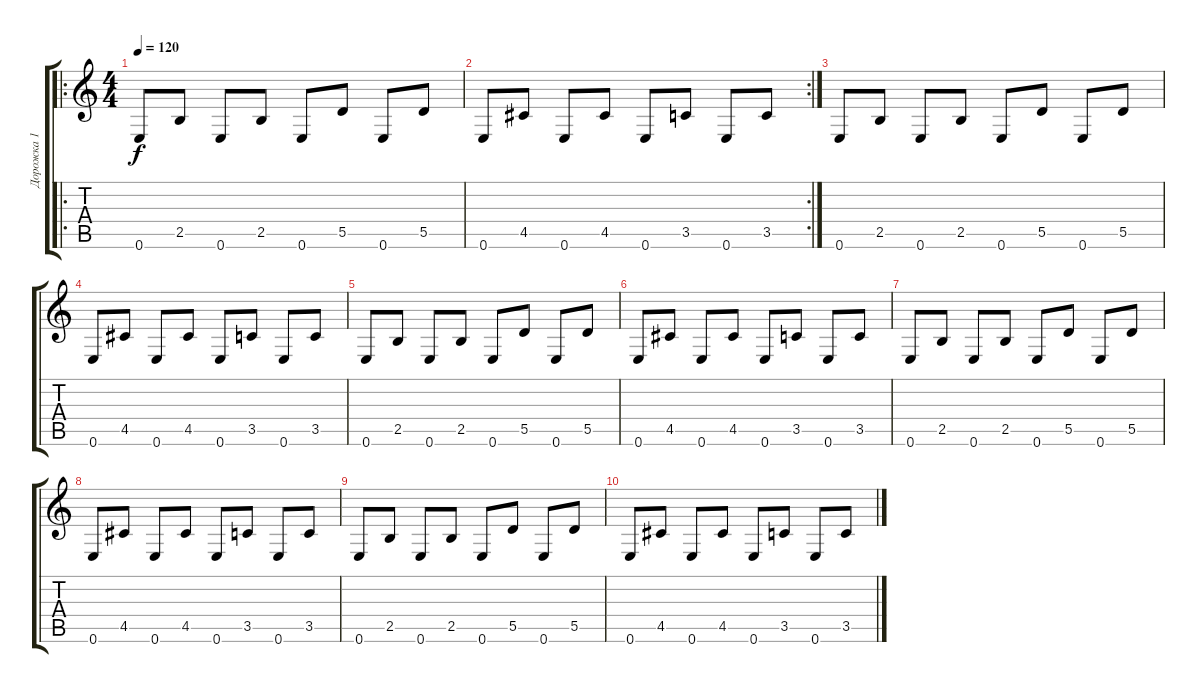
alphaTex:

\track ("Дорожка 1" "Дорожка 1") {instrument acousticbass}
\staff {score tabs}
\tuning (E4 B3 G3 D3 A2 E2) {hide}
\ro
\ts (4 4)
\tempo 120
\clef g2
\ks c
0.6.8{dy f instrument acousticbass} 2.5.8 0.6.8 2.5.8 0.6.8 5.5.8 0.6.8 5.5.8 |
\rc 2
0.6.8 4.5.8 0.6.8 4.5.8 0.6.8 3.5.8 0.6.8 3.5.8 |
0.6.8 2.5.8 0.6.8 2.5.8 0.6.8 5.5.8 0.6.8 5.5.8 |
0.6.8 4.5.8 0.6.8 4.5.8 0.6.8 3.5.8 0.6.8 3.5.8 |
0.6.8 2.5.8 0.6.8 2.5.8 0.6.8 5.5.8 0.6.8 5.5.8 |
0.6.8 4.5.8 0.6.8 4.5.8 0.6.8 3.5.8 0.6.8 3.5.8 |
0.6.8 2.5.8 0.6.8 2.5.8 0.6.8 5.5.8 0.6.8 5.5.8 |
0.6.8 4.5.8 0.6.8 4.5.8 0.6.8 3.5.8 0.6.8 3.5.8 |
0.6.8 2.5.8 0.6.8 2.5.8 0.6.8 5.5.8 0.6.8 5.5.8 |
0.6.8 4.5.8 0.6.8 4.5.8 0.6.8 3.5.8 0.6.8 3.5.8
